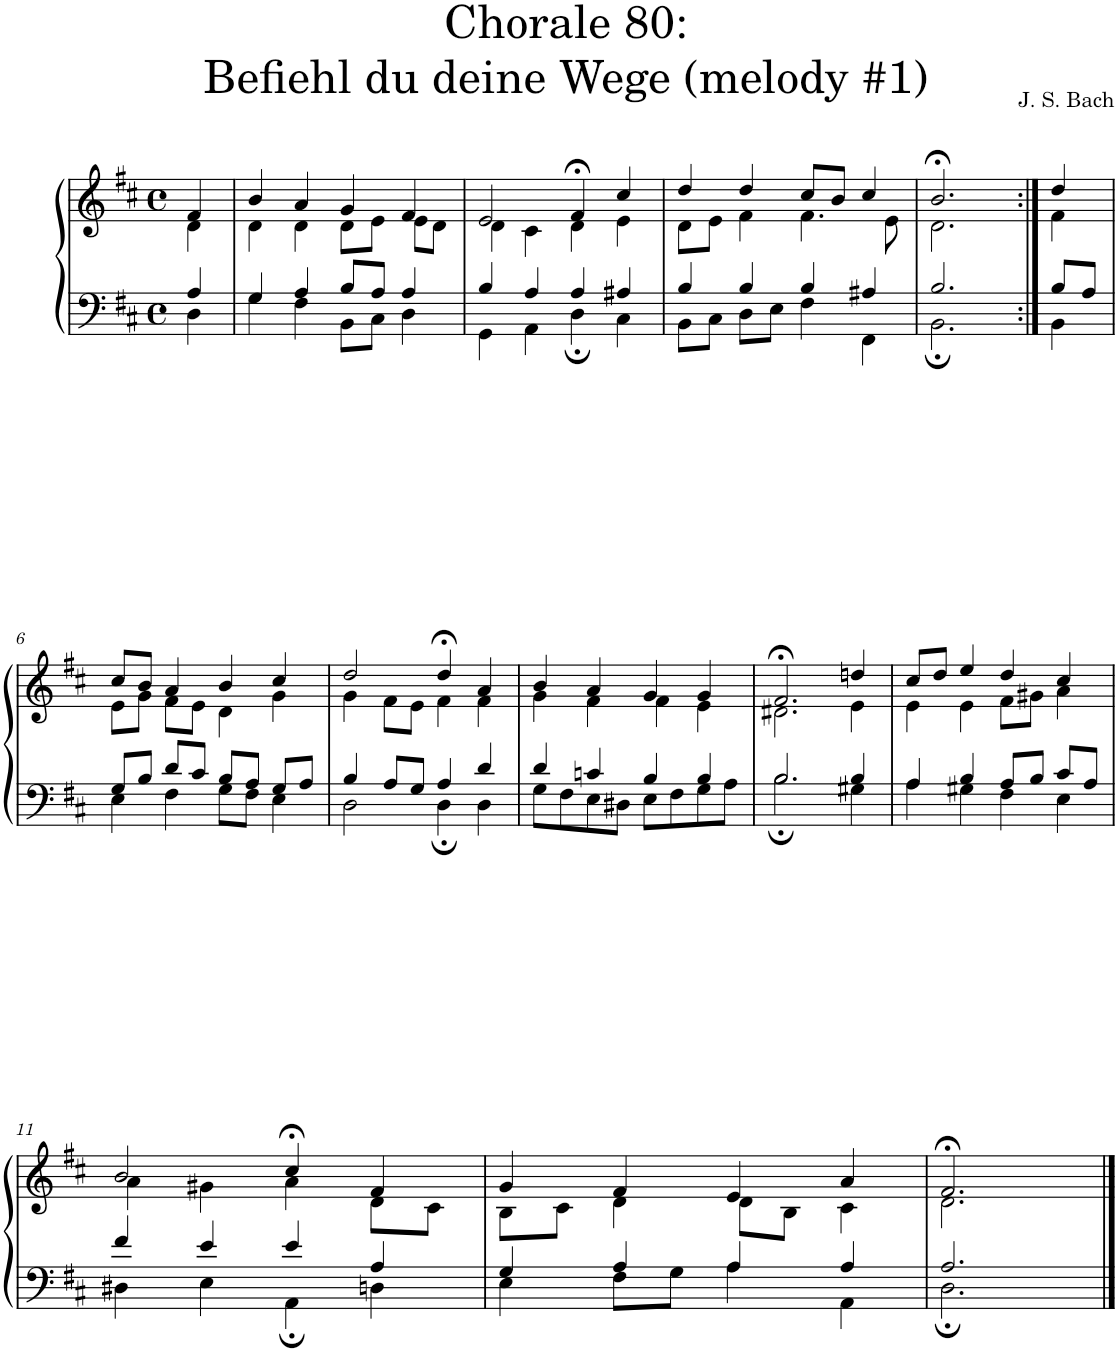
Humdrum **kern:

**kern	**kern
*part1	*part1
*staff2	*staff1
*I"S,A	*
*clefF4	*clefG2
*k[f#c#]	*k[f#c#]
*M4/4	*M4/4
*met(c)	*met(c)
=	=
*^	*^
4A/	4D\	4f#/	4d\
=1	=1	=1	=1
4G/	4G\	4b/	4d\
4A/	4F#\	4a/	4d\
8B/L	8BB\L	4g/	8d\L
8A/J	8C#\J	.	8e\J
4A/	4D\	4f#/	8e\L
.	.	.	8d\J
=2	=2	=2	=2
4B/	4GG\	2e/	4d\
4A/	4AA\	.	4c#\
4A/	4D;\	4f#;</	4d\
4A#X/	4C#\	4cc#/	4e\
=3	=3	=3	=3
4B/	8BB\L	4dd/	8d\L
.	8C#\J	.	8e\J
4B/	8D\L	4dd/	4f#\
.	8E\J	.	.
4B/	4F#\	8cc#/L	4.f#\
.	.	8b/J	.
4A#X/	4FF#\	4cc#/	.
.	.	.	8e\
=1253	=1253	=1253	=1253
2.B/	2.BB;\	2.b;</	2.d\
=1254:|!	=1254:|!	=1254:|!	=1254:|!
8B/L	4BB\	4dd/	4f#\
8A/J	.	.	.
!!LO:LB:g=z	!!
=6	=6	=6	=6
8G/L	4E\	8cc#/L	8e\L
8B/J	.	8b/J	8g\J
8d/L	4F#\	4a/	8f#\L
8c#/J	.	.	8e\J
8B/L	8G\L	4b/	4d\
8A/J	8F#\J	.	.
8G/L	4E\	4cc#/	4g\
8A/J	.	.	.
=7	=7	=7	=7
4B/	2D\	2dd/	4g\
8A/L	.	.	8f#\L
8G/J	.	.	8e\J
4A/	4D;\	4dd;</	4f#\
4d/	4D\	4a/	4f#\
=8	=8	=8	=8
4d/	8G\L	4b/	4g\
.	8F#\	.	.
4cn/	8E\	4a/	4f#\
.	8D#X\J	.	.
4B/	8E\L	4g/	4f#\
.	8F#\	.	.
4B/	8G\	4g/	4e\
.	8A\J	.	.
=9	=9	=9	=9
2.B/	2.B;\	2.f#;</	2.d#X\
4B/	4G#X\	4ddn/	4e\
=10	=10	=10	=10
4A/	4A\	8cc#/L	4e\
.	.	8dd/J	.
4B/	4G#X\	4ee/	4e\
8A/L	4F#\	4dd/	8f#\L
8B/J	.	.	8g#X\J
8c#/L	4E\	4cc#/	4a\
8A/J	.	.	.
!!LO:LB:g=z	!!
=11	=11	=11	=11
4f#/	4D#X\	2b/	4a\
4e/	4E\	.	4g#X\
4e/	4AA;\	4cc#;</	4a\
4A/	4Dn\	4f#/	8d\L
.	.	.	8c#\J
=12	=12	=12	=12
4G/	4E\	4g/	8B\L
.	.	.	8c#\J
4A/	8F#\L	4f#/	4d\
.	8G\J	.	.
4A/	4A\	4e/	8d\L
.	.	.	8B\J
4A/	4AA\	4a/	4c#\
=13	=13	=13	=13
2.A/	2.D;\	2.f#;</	2.d\
*v	*v	*	*
*	*v	*v
==	==
*-	*-
